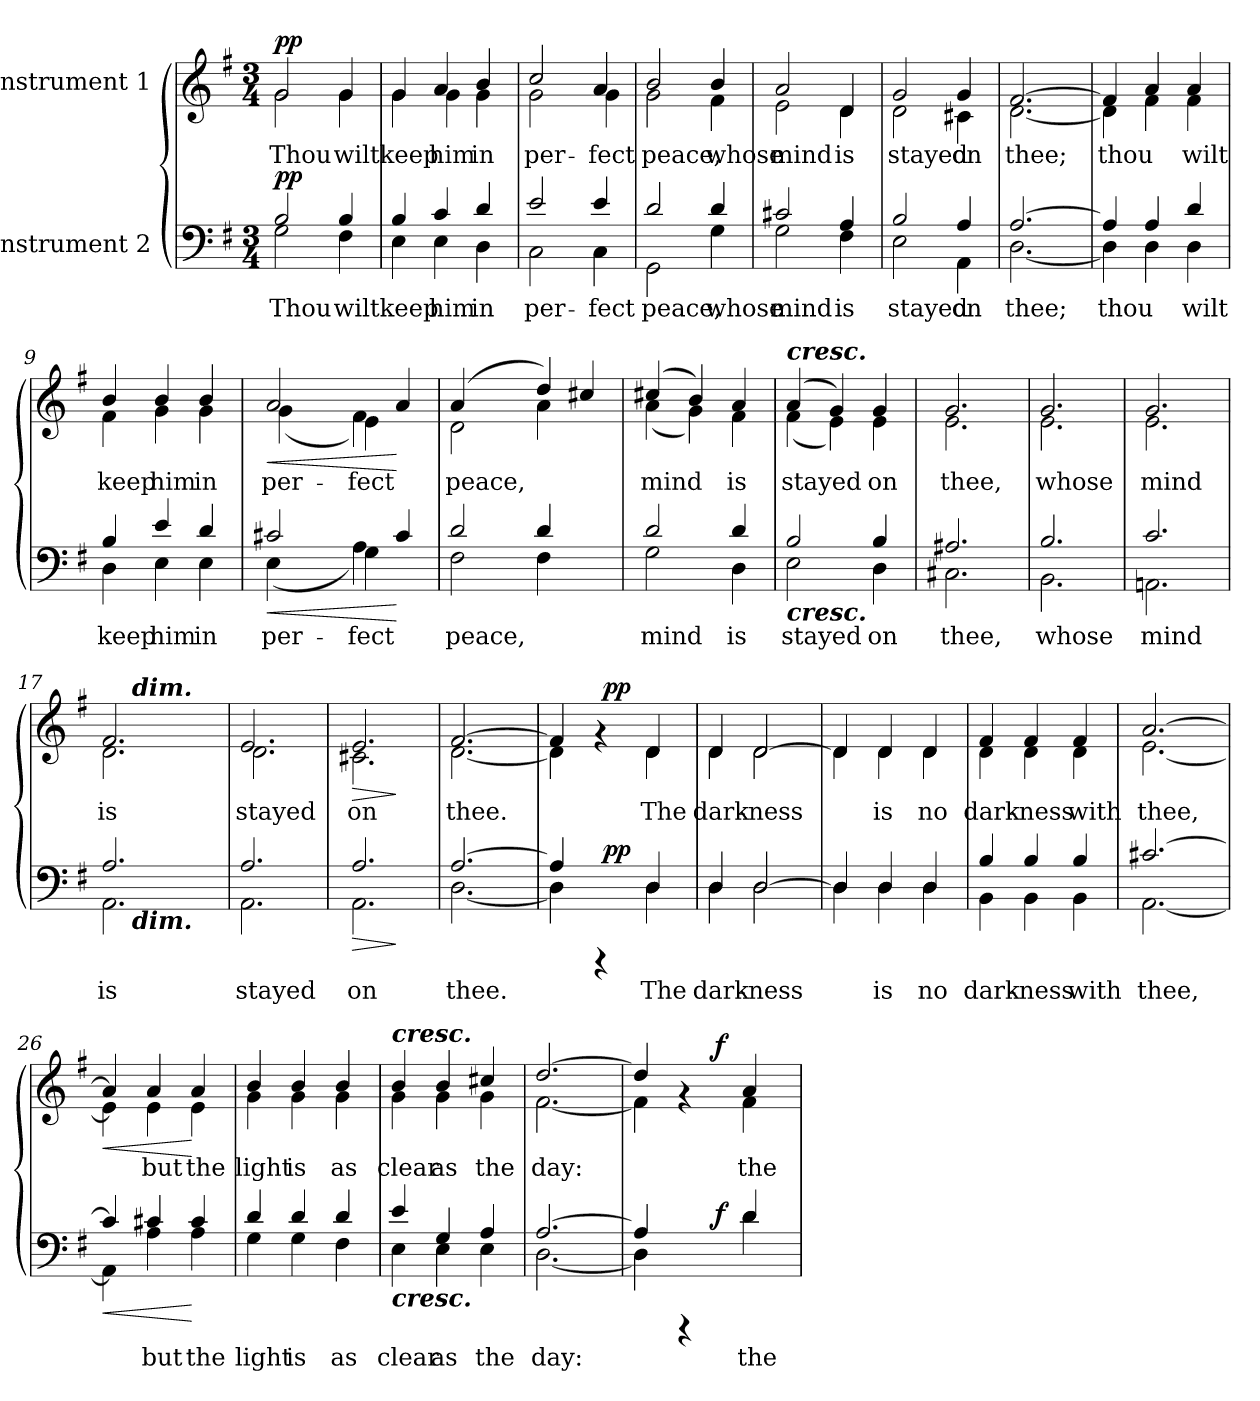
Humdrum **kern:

**kern	**text	**dynam	**kern	**text	**dynam
*part2	*part2	*part2	*part1	*part1	*part1
*staff2	*staff2	*staff2	*staff1	*staff1	*staff1
*I"Instrument 2	*	*	*I"Instrument 1	*	*
!!LO:PB:g=z
*stria5	*	*	*stria5	*	*
*clefF4	*	*	*clefG2	*	*
*k[f#]	*	*	*k[f#]	*	*
*G:	*	*	*G:	*	*
*M3/4	*	*	*M3/4	*	*
*MM66	*	*	*MM66	*	*
=1	=1	=1	=1	=1	=1
*^	*	*	*	*	*
!	!	!	!	!LO:TX:a:t=Largo (	!	!
!	!	!	!	!LO:TX:a:t=)	!	!
!	!	!LO:LY:a:cj	!LO:DY:b	!	!LO:LY:b:cj	!LO:DY:a
*	*	*	*	*^	*	*
2G\	2B/	Thou	pp	2g/	2g\	Thou	pp
!	!	!LO:LY:a:cj	!	!	!	!LO:LY:b:cj	!
4B/	4F#\	wilt	.	4g/	4g\	wilt	.
=2	=2	=2	=2	=2	=2	=2	=2
!	!	!LO:LY:a:cj	!	!	!	!LO:LY:b:cj	!
4B/	4E\	keep	.	4g/	4g\	keep	.
!	!	!LO:LY:a:cj	!	!	!	!LO:LY:b:cj	!
4c/	4E\	him	.	4a/	4g\	him	.
!	!	!LO:LY:a:cj	!	!	!	!LO:LY:b:cj	!
4d/	4D\	in	.	4b/	4g\	in	.
=3	=3	=3	=3	=3	=3	=3	=3
!	!	!LO:LY:a:cj	!	!	!	!LO:LY:b:cj	!
2e/	2C\	per-	.	2cc/	2g\	per-	.
!	!	!LO:LY:a:cj	!	!	!	!LO:LY:b:cj	!
4e/	4C\	-fect	.	4a/	4g\	-fect	.
=4	=4	=4	=4	=4	=4	=4	=4
!	!	!LO:LY:a:cj	!	!	!	!LO:LY:b:cj	!
2d/	2GG\	peace,	.	2b/	2g\	peace,	.
!	!	!LO:LY:a:cj	!	!	!	!LO:LY:b:cj	!
4d/	4G\	whose	.	4b/	4f#\	whose	.
=5	=5	=5	=5	=5	=5	=5	=5
!	!	!LO:LY:a:cj	!	!	!	!LO:LY:b:cj	!
2c#X/	2G\	mind	.	2a/	2e\	mind	.
!	!	!LO:LY:a:cj	!	!	!	!LO:LY:b:cj	!
4A/	4F#\	is	.	4d/	4d\	is	.
=6	=6	=6	=6	=6	=6	=6	=6
!	!	!LO:LY:a:cj	!	!	!	!LO:LY:b:cj	!
2B/	2E\	stayed	.	2g/	2d\	stayed	.
!	!	!LO:LY:a:cj	!	!	!	!LO:LY:b:cj	!
4A/	4AA\	on	.	4g/	4c#X\	on	.
=7	=7	=7	=7	=7	=7	=7	=7
!	!	!LO:LY:a:cj	!	!	!	!LO:LY:b:cj	!
[<2.A/	[<2.D\	thee;	.	[<2.f#/	[<2.d\	thee;	.
!!LO:LB:g=z	!!
=8	=8	=8	=8	=8	=8	=8	=8
!	!	!LO:LY:a:cj	!	!	!	!LO:LY:b:cj	!
4A/]	4D\]	thou	.	4f#/]	4d\]	thou	.
!	!	!LO:LY:a:cj	!	!	!	!LO:LY:b:cj	!
4A/	4D\	.	.	4a/	4f#\	.	.
!	!	!LO:LY:a:cj	!	!	!	!LO:LY:b:cj	!
4d/	4D\	wilt	.	4a/	4f#\	wilt	.
=9	=9	=9	=9	=9	=9	=9	=9
!	!	!LO:LY:a:cj	!	!	!	!LO:LY:b:cj	!
4B/	4D\	keep	.	4b/	4f#\	keep	.
!	!	!LO:LY:a:cj	!	!	!	!LO:LY:b:cj	!
4e/	4E\	him	.	4b/	4g\	him	.
!	!	!LO:LY:a:cj	!	!	!	!LO:LY:b:cj	!
4d/	4E\	in	.	4b/	4g\	in	.
=10	=10	=10	=10	=10	=10	=10	=10
!	!	!LO:LY:a:cj	!LO:HP:b	!	!	!LO:LY:b:cj	!LO:HP:b
2c#X/	(<4E\	per-	<	2a/	(<4g\	per-	<
.	4ryy	.	.	.	4ryy	.	.
!	!	!LO:LY:a:cj	!	!	!	!	!
!	!	!LO:LY:a:cj	!	!	!	!LO:LY:b:cj	!
!	!	!	!	!	!	!LO:LY:b:cj	!
4A\)	4G\	-fect	.	4f#\)	4e\	-fect	.
4c#/	4ryy	.	[	4a/	4ryy	.	[
=11	=11	=11	=11	=11	=11	=11	=11
!	!	!LO:LY:a:cj	!	!	!	!LO:LY:b:cj	!
2d/	2F#\	peace,	.	2d\	(>4a/	peace,	.
.	.	.	.	.	4ryy	.	.
!	!	!LO:LY:a:cj	!	!	!	!LO:LY:b:cj	!
!	!	!	!	!	!	!LO:LY:b:cj	!
4d/	4F#\	.	.	4dd/)	4a\	.	.
4ryy	4ryy	.	.	4cc#X/	4ryy	.	.
=12	=12	=12	=12	=12	=12	=12	=12
!	!	!LO:LY:a:cj	!	!	!	!LO:LY:b:cj	!
2d/	2G\	mind	.	(>4cc#X/	(<4a\	mind	.
!	!	!	!	!	!	!LO:LY:b:cj	!
.	.	.	.	4b/)	4g\)	.	.
!	!	!LO:LY:a:cj	!	!	!	!LO:LY:b:cj	!
4d/	4D\	is	.	4a/	4f#\	is	.
=13	=13	=13	=13	=13	=13	=13	=13
!	!	!	!	!LO:TX:a:Bi:t=cresc.	!	!	!
!LO:TX:b:Bi:t=cresc.	!	!	!	!	!	!	!
!	!	!LO:LY:a:cj	!	!	!	!LO:LY:b:cj	!
2B/	2E\	stayed	.	(>4a/	(<4f#\	stayed	.
!	!	!	!	!	!	!LO:LY:b:cj	!
.	.	.	.	4g/)	4e\)	.	.
!	!	!LO:LY:a:cj	!	!	!	!LO:LY:b:cj	!
4B/	4D\	on	.	4g/	4e\	on	.
=14	=14	=14	=14	=14	=14	=14	=14
!	!	!LO:LY:a:cj	!	!	!	!LO:LY:b:cj	!
2.A#X/	2.C#X\	thee,	.	2.g/	2.e\	thee,	.
!!LO:LB:g=z	!!
=15	=15	=15	=15	=15	=15	=15	=15
!	!	!LO:LY:a:cj	!	!	!	!LO:LY:b:cj	!
2.B/	2.BB\	whose	.	2.g/	2.e\	whose	.
=16	=16	=16	=16	=16	=16	=16	=16
!	!	!LO:LY:a:cj	!	!	!	!LO:LY:b:cj	!
2.AAn\	2.c/	mind	.	2.g/	2.e\	mind	.
=17	=17	=17	=17	=17	=17	=17	=17
!	!	!LO:LY:a:cj	!	!	!	!LO:LY:b:cj	!
*	*^	*	*	*	*^	*	*
2.A/	2.AA\	8ryy	is	.	2.f#/	2.d\	8ryy	is	.
!	!	!	!	!	!	!	!LO:TX:a:Bi:t=dim.	!	!
!	!	!LO:TX:b:Bi:t=dim.	!	!	!	!	!	!	!
.	.	2ryy	.	.	.	.	2ryy	.	.
.	.	8ryy	.	.	.	.	8ryy	.	.
=18	=18	=18	=18	=18	=18	=18	=18	=18	=18
!	!	!	!LO:LY:a:cj	!	!	!	!	!LO:LY:b:cj	!
*	*v	*v	*	*	*	*	*	*	*
*	*	*	*	*	*v	*v	*	*
2.A/	2.AA\	stayed	.	2.e/	2.d\	stayed	.
=19	=19	=19	=19	=19	=19	=19	=19
!	!	!LO:LY:a:cj	!LO:HP:b	!	!	!LO:LY:b:cj	!LO:HP:b
2.A/	2.AA\	on	>	2.e/	2.c#X\	on	>
*v	*v	*	*	*	*	*	*
*	*	*	*v	*v	*	*
.	.	]	.	.	]
=20	=20	=20	=20	=20	=20
*^	*	*	*	*	*
!	!	!LO:LY:a:cj	!	!	!LO:LY:b:cj	!
*	*	*	*	*^	*	*
[>2.A/	[<2.D\	thee.	.	[>2.f#/	[<2.d\	thee.	.
=21	=21	=21	=21	=21	=21	=21	=21
!	!	!LO:LY:a:cj	!	!	!	!LO:LY:b:cj	!
*	*^	*	*	*	*^	*	*
4A/]	4D\]	4ryy	.	.	4f#/]	4d\]	4ryy	.	.
4rCCC	4ryy	64ryy	.	.	4rf	4ryy	64ryy	.	.
!	!	!	!	!LO:DY:b	!	!	!	!	!LO:DY:a
.	.	4ryy	.	pp	.	.	4ryy	.	pp
!	!	!	!LO:LY:a:cj	!	!	!	!	!LO:LY:b:cj	!
4D/	4D\	.	The	.	4d/	4d\	.	The	.
.	.	8...ryy	.	.	.	.	8...ryy	.	.
=22	=22	=22	=22	=22	=22	=22	=22	=22	=22
!	!	!	!LO:LY:a:cj	!	!	!	!	!LO:LY:b:cj	!
*	*v	*v	*	*	*	*	*	*	*
*	*	*	*	*	*v	*v	*	*
4D/	4D\	dark-	.	4d/	4d\	dark-	.
!	!	!LO:LY:a:cj	!	!	!	!LO:LY:b:cj	!
[<2D/	2D\	-ness	.	[<2d/	2d\	-ness	.
!!LO:PB:g=z	!!
=23	=23	=23	=23	=23	=23	=23	=23
!	!	!LO:LY:a:cj	!	!	!	!LO:LY:b:cj	!
4D/]	4D\	.	.	4d/]	4d\	.	.
!	!	!LO:LY:a:cj	!	!	!	!LO:LY:b:cj	!
4D/	4D\	is	.	4d/	4d\	is	.
!	!	!LO:LY:a:cj	!	!	!	!LO:LY:b:cj	!
4D/	4D\	no	.	4d/	4d\	no	.
=24	=24	=24	=24	=24	=24	=24	=24
!	!	!LO:LY:a:cj	!	!	!	!LO:LY:b:cj	!
4B/	4BB\	dark-	.	4f#/	4d\	dark-	.
!	!	!LO:LY:a:cj	!	!	!	!LO:LY:b:cj	!
4B/	4BB\	-ness	.	4f#/	4d\	-ness	.
!	!	!LO:LY:a:cj	!	!	!	!LO:LY:b:cj	!
4B/	4BB\	with	.	4f#/	4d\	with	.
=25	=25	=25	=25	=25	=25	=25	=25
!	!	!LO:LY:a:cj	!	!	!	!LO:LY:b:cj	!
[>2.c#X/	[<2.AA\	thee,	.	[>2.a/	[<2.e\	thee,	.
=26	=26	=26	=26	=26	=26	=26	=26
!	!	!LO:LY:a:cj	!LO:HP:b	!	!	!LO:LY:b:cj	!LO:HP:b
4c#/]	4AA\]	.	<	4a/]	4e\]	.	<
!	!	!LO:LY:a:cj	!	!	!	!LO:LY:b:cj	!
4c#X/	4A\	but	.	4a/	4e\	but	.
!	!	!LO:LY:a:cj	!	!	!	!LO:LY:b:cj	!
4c#/	4A\	the	[	4a/	4e\	the	[
=27	=27	=27	=27	=27	=27	=27	=27
!	!	!LO:LY:a:cj	!	!	!	!LO:LY:b:cj	!
4d/	4G\	light	.	4b/	4g\	light	.
!	!	!LO:LY:a:cj	!	!	!	!LO:LY:b:cj	!
4d/	4G\	is	.	4b/	4g\	is	.
!	!	!LO:LY:a:cj	!	!	!	!LO:LY:b:cj	!
4d/	4F#\	as	.	4b/	4g\	as	.
=28	=28	=28	=28	=28	=28	=28	=28
!	!	!	!	!LO:TX:a:Bi:t=cresc.	!	!	!
!LO:TX:b:Bi:t=cresc.	!	!	!	!	!	!	!
!	!	!LO:LY:a:cj	!	!	!	!LO:LY:b:cj	!
4e/	4E\	clear	.	4b/	4g\	clear	.
!	!	!LO:LY:a:cj	!	!	!	!LO:LY:b:cj	!
4G/	4E\	as	.	4b/	4g\	as	.
!	!	!LO:LY:a:cj	!	!	!	!LO:LY:b:cj	!
4A/	4E\	the	.	4cc#X/	4g\	the	.
!!LO:PB:g=z	!!
=29	=29	=29	=29	=29	=29	=29	=29
!	!	!LO:LY:a:cj	!	!	!	!LO:LY:b:cj	!
[>2.A/	[<2.D\	day:	.	[>2.dd/	[<2.f#\	day:	.
=30	=30	=30	=30	=30	=30	=30	=30
!	!	!LO:LY:a:cj	!	!	!	!LO:LY:b:cj	!
*	*^	*	*	*	*^	*	*
4A/]	4D\]	4ryy	.	.	4dd/]	4f#\]	4ryy	.	.
4rCCC	4ryy	8ryy	.	.	4rf	4ryy	8ryy	.	.
.	.	64ryy	.	.	.	.	64ryy	.	.
!	!	!	!	!LO:DY:b	!	!	!	!	!LO:DY:a
.	.	4ryy	.	f	.	.	4ryy	.	f
!	!	!	!LO:LY:a:cj	!	!	!	!	!LO:LY:b:cj	!
4d/	4d\	.	the	.	4a/	4f#\	.	the	.
.	.	16..ryy	.	.	.	.	16..ryy	.	.
*v	*v	*v	*	*	*	*	*	*	*
*	*	*	*v	*v	*v	*	*
=	=	=	=	=	=
*-	*-	*-	*-	*-	*-
